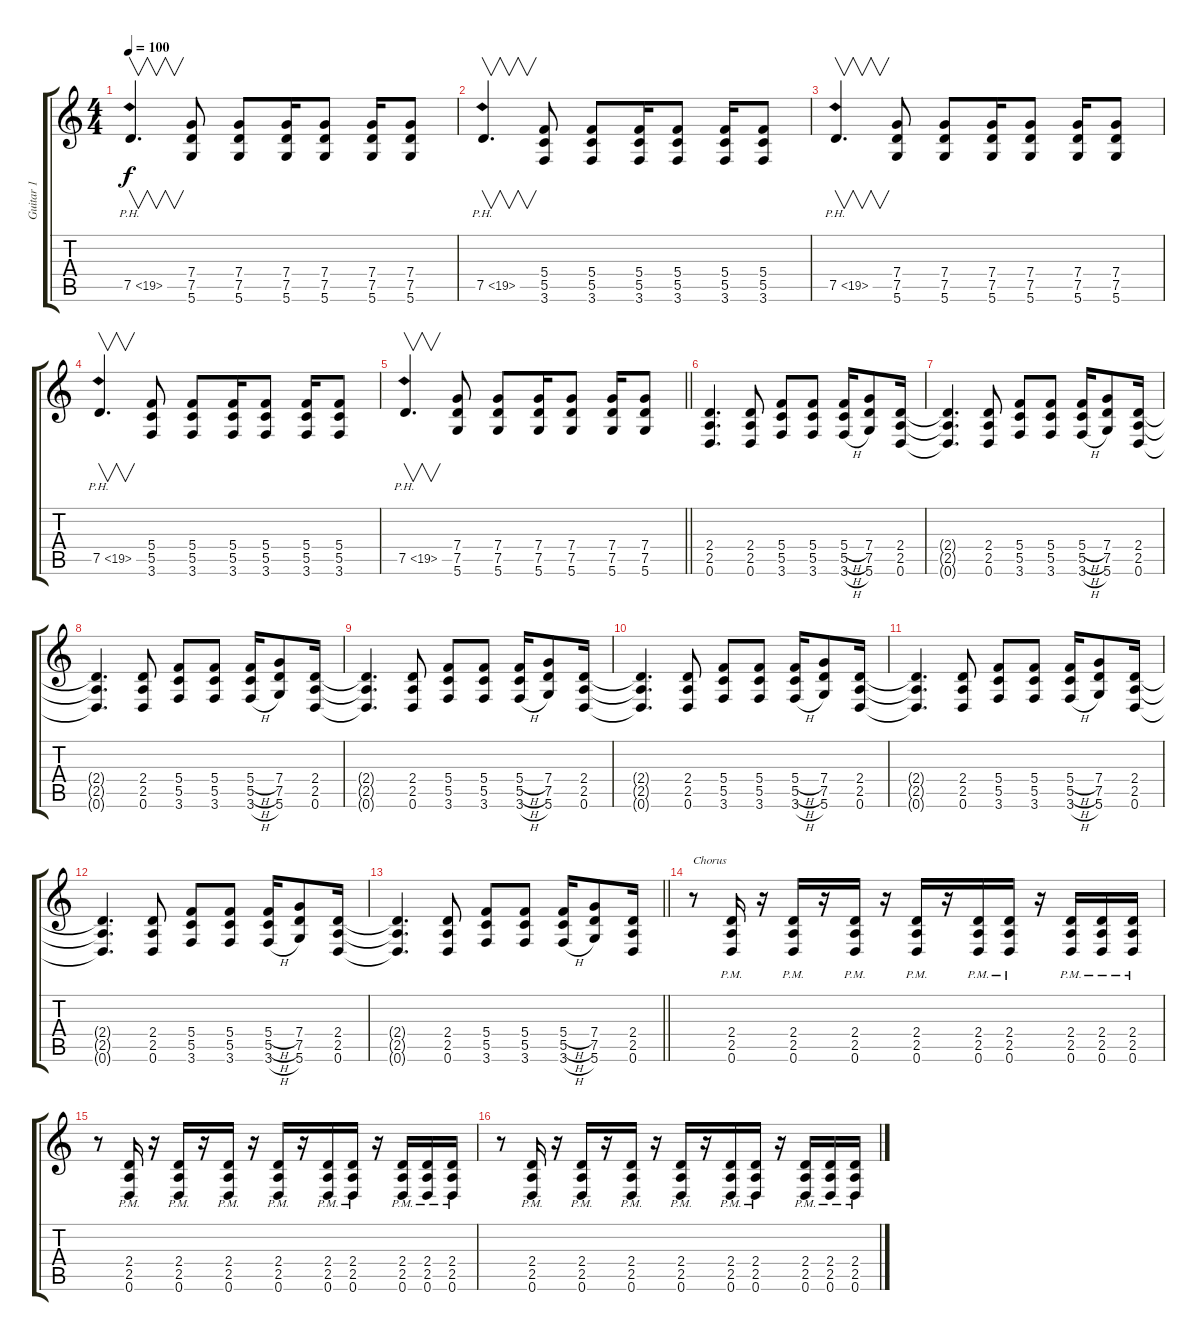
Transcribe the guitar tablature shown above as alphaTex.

\track ("Guitar 1" "Guitar 1") {instrument distortionguitar}
\staff {score tabs}
\tuning (D4 A3 F3 C3 G2 D2) {hide}
\ts (4 4)
\tempo 100
\clef g2
\ks c
7.5{ph 12}.4{v d dy f} (7.4 7.5 5.6).8 (7.4 7.5 5.6).8 (7.4 7.5 5.6).16 (7.4 7.5 5.6).8 (7.4 7.5 5.6).16 (7.4 7.5 5.6).8 |
7.5{ph 12}.4{v d} (5.4 5.5 3.6).8 (5.4 5.5 3.6).8 (5.4 5.5 3.6).16 (5.4 5.5 3.6).8 (5.4 5.5 3.6).16 (5.4 5.5 3.6).8 |
7.5{ph 12}.4{v d} (7.4 7.5 5.6).8 (7.4 7.5 5.6).8 (7.4 7.5 5.6).16 (7.4 7.5 5.6).8 (7.4 7.5 5.6).16 (7.4 7.5 5.6).8 |
7.5{ph 12}.4{v d} (5.4 5.5 3.6).8 (5.4 5.5 3.6).8 (5.4 5.5 3.6).16 (5.4 5.5 3.6).8 (5.4 5.5 3.6).16 (5.4 5.5 3.6).8 |
\barLineRight lightlight
7.5{ph 12}.4{v d} (7.4 7.5 5.6).8 (7.4 7.5 5.6).8 (7.4 7.5 5.6).16 (7.4 7.5 5.6).8 (7.4 7.5 5.6).16 (7.4 7.5 5.6).8 |
(2.4 2.5 0.6).4{d} (2.4 2.5 0.6).8 (5.4 5.5 3.6).8 (5.4 5.5 3.6).8 (5.4{h} 5.5{h} 3.6{h}).16 (7.4 7.5 5.6).8 (2.4 2.5 0.6).16 |
(2.4{t} 2.5{t} 0.6{t}).4{d} (2.4 2.5 0.6).8 (5.4 5.5 3.6).8 (5.4 5.5 3.6).8 (5.4{h} 5.5{h} 3.6{h}).16 (7.4 7.5 5.6).8 (2.4 2.5 0.6).16 |
(2.4{t} 2.5{t} 0.6{t}).4{d} (2.4 2.5 0.6).8 (5.4 5.5 3.6).8 (5.4 5.5 3.6).8 (5.4{h} 5.5{h} 3.6{h}).16 (7.4 7.5 5.6).8 (2.4 2.5 0.6).16 |
(2.4{t} 2.5{t} 0.6{t}).4{d} (2.4 2.5 0.6).8 (5.4 5.5 3.6).8 (5.4 5.5 3.6).8 (5.4{h} 5.5{h} 3.6{h}).16 (7.4 7.5 5.6).8 (2.4 2.5 0.6).16 |
(2.4{t} 2.5{t} 0.6{t}).4{d} (2.4 2.5 0.6).8 (5.4 5.5 3.6).8 (5.4 5.5 3.6).8 (5.4{h} 5.5{h} 3.6{h}).16 (7.4 7.5 5.6).8 (2.4 2.5 0.6).16 |
(2.4{t} 2.5{t} 0.6{t}).4{d} (2.4 2.5 0.6).8 (5.4 5.5 3.6).8 (5.4 5.5 3.6).8 (5.4{h} 5.5{h} 3.6{h}).16 (7.4 7.5 5.6).8 (2.4 2.5 0.6).16 |
(2.4{t} 2.5{t} 0.6{t}).4{d} (2.4 2.5 0.6).8 (5.4 5.5 3.6).8 (5.4 5.5 3.6).8 (5.4{h} 5.5{h} 3.6{h}).16 (7.4 7.5 5.6).8 (2.4 2.5 0.6).16 |
\barLineRight lightlight
(2.4{t} 2.5{t} 0.6{t}).4{d} (2.4 2.5 0.6).8 (5.4 5.5 3.6).8 (5.4 5.5 3.6).8 (5.4{h} 5.5{h} 3.6{h}).16 (7.4 7.5 5.6).8 (2.4 2.5 0.6).16 |
r.8{txt "Chorus"} (2.4{pm} 2.5{pm} 0.6{pm}).16 r.16 (2.4{pm} 2.5{pm} 0.6{pm}).16 r.16 (2.4{pm} 2.5{pm} 0.6{pm}).16 r.16 (2.4{pm} 2.5{pm} 0.6{pm}).16 r.16 (2.4{pm} 2.5{pm} 0.6{pm}).16 (2.4{pm} 2.5{pm} 0.6{pm}).16 r.16 (2.4{pm} 2.5{pm} 0.6{pm}).16 (2.4{pm} 2.5{pm} 0.6{pm}).16 (2.4{pm} 2.5{pm} 0.6{pm}).16 |
r.8 (2.4{pm} 2.5{pm} 0.6{pm}).16 r.16 (2.4{pm} 2.5{pm} 0.6{pm}).16 r.16 (2.4{pm} 2.5{pm} 0.6{pm}).16 r.16 (2.4{pm} 2.5{pm} 0.6{pm}).16 r.16 (2.4{pm} 2.5{pm} 0.6{pm}).16 (2.4{pm} 2.5{pm} 0.6{pm}).16 r.16 (2.4{pm} 2.5{pm} 0.6{pm}).16 (2.4{pm} 2.5{pm} 0.6{pm}).16 (2.4{pm} 2.5{pm} 0.6{pm}).16 |
r.8 (2.4{pm} 2.5{pm} 0.6{pm}).16 r.16 (2.4{pm} 2.5{pm} 0.6{pm}).16 r.16 (2.4{pm} 2.5{pm} 0.6{pm}).16 r.16 (2.4{pm} 2.5{pm} 0.6{pm}).16 r.16 (2.4{pm} 2.5{pm} 0.6{pm}).16 (2.4{pm} 2.5{pm} 0.6{pm}).16 r.16 (2.4{pm} 2.5{pm} 0.6{pm}).16 (2.4{pm} 2.5{pm} 0.6{pm}).16 (2.4{pm} 2.5{pm} 0.6{pm}).16
